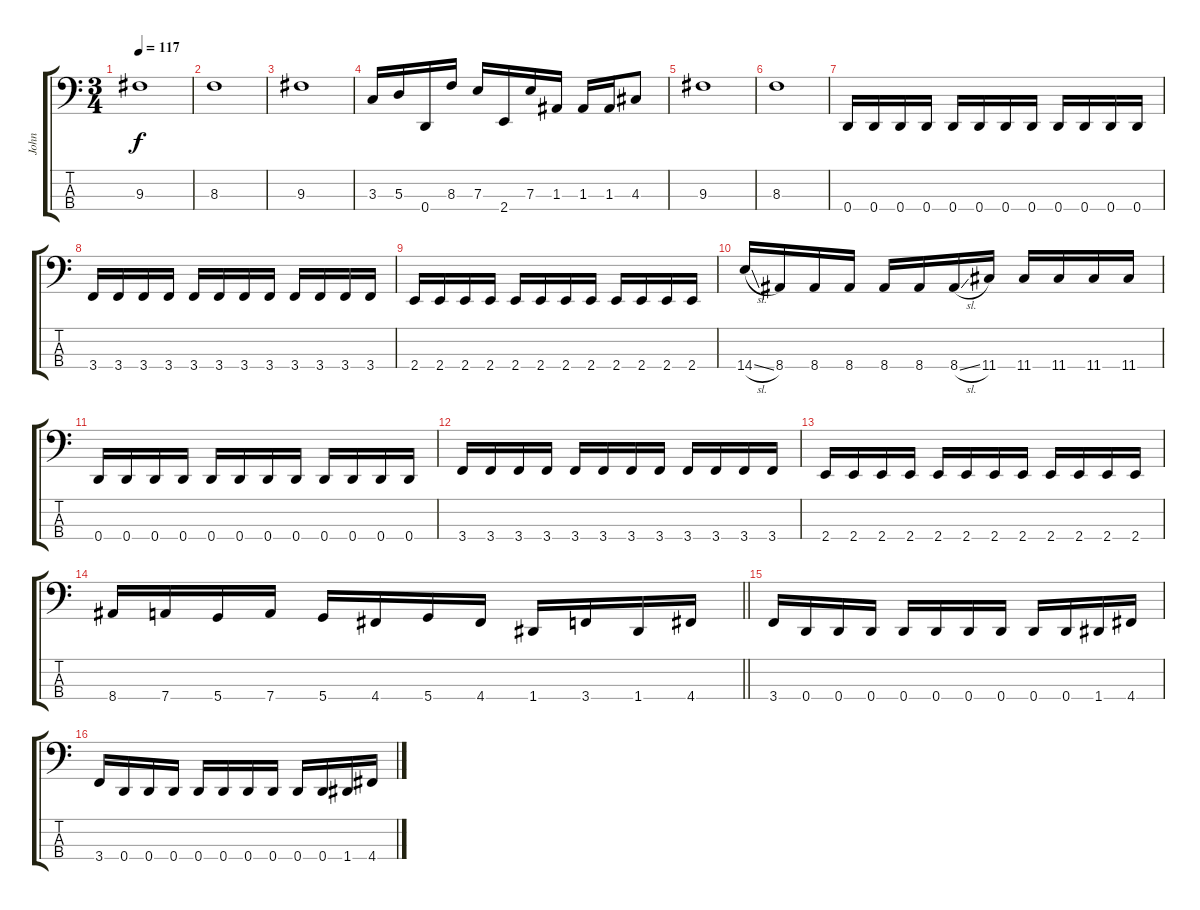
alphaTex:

\track ("John" "John") {instrument electricbasspick}
\staff {score tabs}
\tuning (G2 D2 A1 D1) {hide}
\ts (3 4)
\tempo 117
\clef f4
\ks c
9.3.1{dy f} |
8.3.1 |
9.3.1 |
3.3.16 5.3.16 0.4.16 8.3.16 7.3.16 2.4.16 7.3.16 1.3.16 1.3.16 1.3.16 4.3.8 |
9.3.1 |
8.3.1 |
0.4.16 0.4.16 0.4.16 0.4.16 0.4.16 0.4.16 0.4.16 0.4.16 0.4.16 0.4.16 0.4.16 0.4.16 |
3.4.16 3.4.16 3.4.16 3.4.16 3.4.16 3.4.16 3.4.16 3.4.16 3.4.16 3.4.16 3.4.16 3.4.16 |
2.4.16 2.4.16 2.4.16 2.4.16 2.4.16 2.4.16 2.4.16 2.4.16 2.4.16 2.4.16 2.4.16 2.4.16 |
14.4{sl}.16 8.4.16 8.4.16 8.4.16 8.4.16 8.4.16 8.4{sl}.16 11.4.16 11.4.16 11.4.16 11.4.16 11.4.16 |
0.4.16 0.4.16 0.4.16 0.4.16 0.4.16 0.4.16 0.4.16 0.4.16 0.4.16 0.4.16 0.4.16 0.4.16 |
3.4.16 3.4.16 3.4.16 3.4.16 3.4.16 3.4.16 3.4.16 3.4.16 3.4.16 3.4.16 3.4.16 3.4.16 |
2.4.16 2.4.16 2.4.16 2.4.16 2.4.16 2.4.16 2.4.16 2.4.16 2.4.16 2.4.16 2.4.16 2.4.16 |
\barLineRight lightlight
8.4.16 7.4.16 5.4.16 7.4.16 5.4.16 4.4.16 5.4.16 4.4.16 1.4.16 3.4.16 1.4.16 4.4.16 |
3.4.16 0.4.16 0.4.16 0.4.16 0.4.16 0.4.16 0.4.16 0.4.16 0.4.16 0.4.16 1.4.16 4.4.16 |
3.4.16 0.4.16 0.4.16 0.4.16 0.4.16 0.4.16 0.4.16 0.4.16 0.4.16 0.4.16 1.4.16 4.4.16
